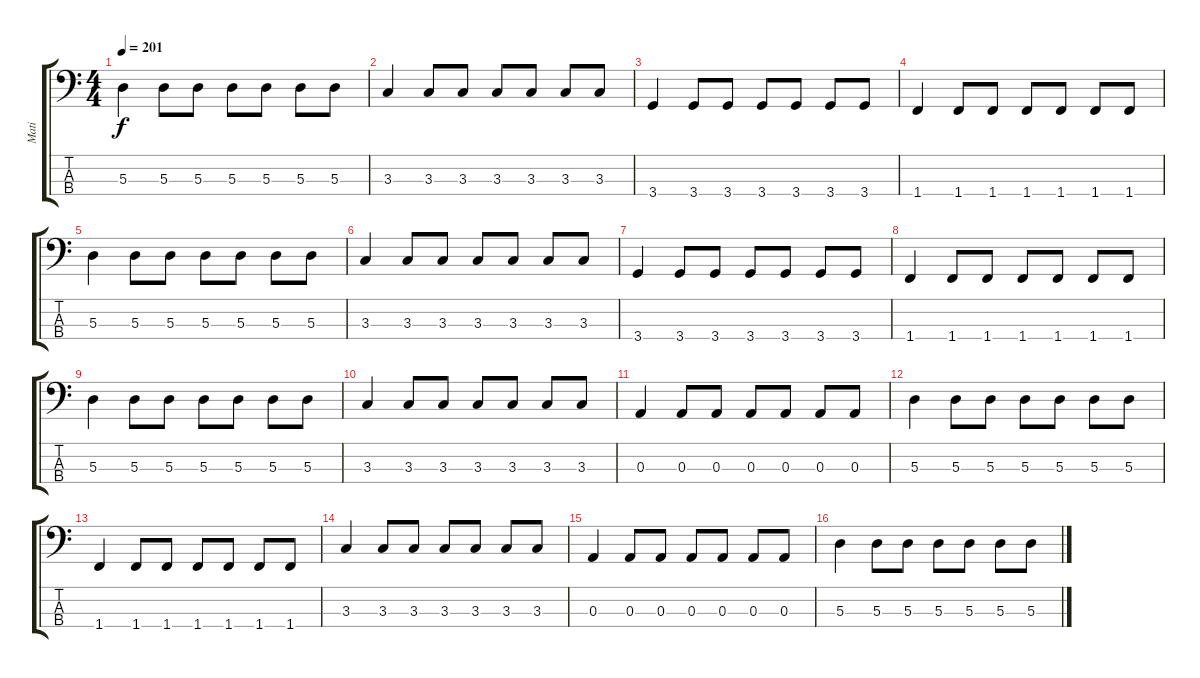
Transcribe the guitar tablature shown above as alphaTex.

\track ("Mati" "Mati") {instrument electricbasspick}
\staff {score tabs}
\tuning (G2 D2 A1 E1) {hide}
\ts (4 4)
\tempo 201
\clef f4
\ks c
5.3.4{dy f} 5.3.8 5.3.8 5.3.8 5.3.8 5.3.8 5.3.8 |
3.3.4 3.3.8 3.3.8 3.3.8 3.3.8 3.3.8 3.3.8 |
3.4.4 3.4.8 3.4.8 3.4.8 3.4.8 3.4.8 3.4.8 |
1.4.4 1.4.8 1.4.8 1.4.8 1.4.8 1.4.8 1.4.8 |
5.3.4 5.3.8 5.3.8 5.3.8 5.3.8 5.3.8 5.3.8 |
3.3.4 3.3.8 3.3.8 3.3.8 3.3.8 3.3.8 3.3.8 |
3.4.4 3.4.8 3.4.8 3.4.8 3.4.8 3.4.8 3.4.8 |
1.4.4 1.4.8 1.4.8 1.4.8 1.4.8 1.4.8 1.4.8 |
5.3.4 5.3.8 5.3.8 5.3.8 5.3.8 5.3.8 5.3.8 |
3.3.4 3.3.8 3.3.8 3.3.8 3.3.8 3.3.8 3.3.8 |
0.3.4 0.3.8 0.3.8 0.3.8 0.3.8 0.3.8 0.3.8 |
5.3.4 5.3.8 5.3.8 5.3.8 5.3.8 5.3.8 5.3.8 |
1.4.4 1.4.8 1.4.8 1.4.8 1.4.8 1.4.8 1.4.8 |
3.3.4 3.3.8 3.3.8 3.3.8 3.3.8 3.3.8 3.3.8 |
0.3.4 0.3.8 0.3.8 0.3.8 0.3.8 0.3.8 0.3.8 |
5.3.4 5.3.8 5.3.8 5.3.8 5.3.8 5.3.8 5.3.8
